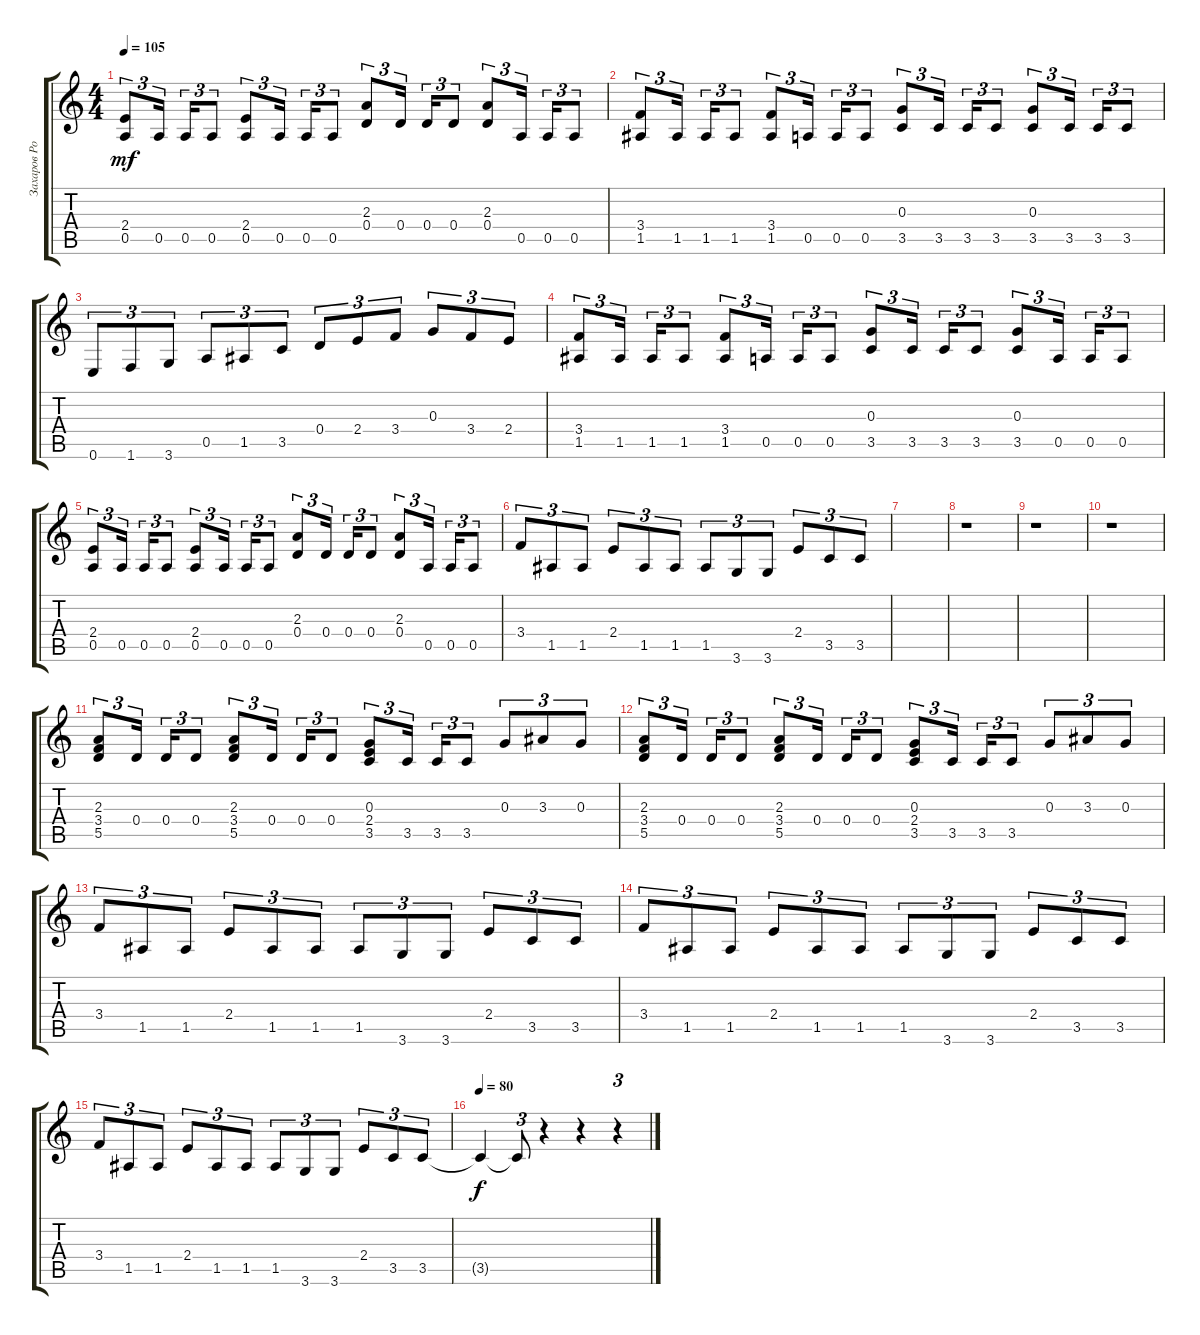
\track ("Захаров Роман" "Захаров Ро") {instrument distortionguitar}
\staff {score tabs}
\tuning (E4 B3 G3 D3 A2 E2) {hide}
\ts (4 4)
\tempo 105
\clef g2
\ks c
(2.4 0.5).8{tu (3 2) dy mf} 0.5.16{tu (3 2)} 0.5.16{tu (3 2)} 0.5.8{tu (3 2)} (2.4 0.5).8{tu (3 2)} 0.5.16{tu (3 2)} 0.5.16{tu (3 2)} 0.5.8{tu (3 2)} (2.3 0.4).8{tu (3 2)} 0.4.16{tu (3 2)} 0.4.16{tu (3 2)} 0.4.8{tu (3 2)} (2.3 0.4).8{tu (3 2)} 0.5.16{tu (3 2)} 0.5.16{tu (3 2)} 0.5.8{tu (3 2)} |
(3.4 1.5).8{tu (3 2)} 1.5.16{tu (3 2)} 1.5.16{tu (3 2)} 1.5.8{tu (3 2)} (3.4 1.5).8{tu (3 2)} 0.5.16{tu (3 2)} 0.5.16{tu (3 2)} 0.5.8{tu (3 2)} (0.3 3.5).8{tu (3 2)} 3.5.16{tu (3 2)} 3.5.16{tu (3 2)} 3.5.8{tu (3 2)} (0.3 3.5).8{tu (3 2)} 3.5.16{tu (3 2)} 3.5.16{tu (3 2)} 3.5.8{tu (3 2)} |
0.6.8{tu (3 2)} 1.6.8{tu (3 2)} 3.6.8{tu (3 2)} 0.5.8{tu (3 2)} 1.5.8{tu (3 2)} 3.5.8{tu (3 2)} 0.4.8{tu (3 2)} 2.4.8{tu (3 2)} 3.4.8{tu (3 2)} 0.3.8{tu (3 2)} 3.4.8{tu (3 2)} 2.4.8{tu (3 2)} |
(3.4 1.5).8{tu (3 2)} 1.5.16{tu (3 2)} 1.5.16{tu (3 2)} 1.5.8{tu (3 2)} (3.4 1.5).8{tu (3 2)} 0.5.16{tu (3 2)} 0.5.16{tu (3 2)} 0.5.8{tu (3 2)} (0.3 3.5).8{tu (3 2)} 3.5.16{tu (3 2)} 3.5.16{tu (3 2)} 3.5.8{tu (3 2)} (0.3 3.5).8{tu (3 2)} 0.5.16{tu (3 2)} 0.5.16{tu (3 2)} 0.5.8{tu (3 2)} |
(2.4 0.5).8{tu (3 2)} 0.5.16{tu (3 2)} 0.5.16{tu (3 2)} 0.5.8{tu (3 2)} (2.4 0.5).8{tu (3 2)} 0.5.16{tu (3 2)} 0.5.16{tu (3 2)} 0.5.8{tu (3 2)} (2.3 0.4).8{tu (3 2)} 0.4.16{tu (3 2)} 0.4.16{tu (3 2)} 0.4.8{tu (3 2)} (2.3 0.4).8{tu (3 2)} 0.5.16{tu (3 2)} 0.5.16{tu (3 2)} 0.5.8{tu (3 2)} |
3.4.8{tu (3 2)} 1.5.8{tu (3 2)} 1.5.8{tu (3 2)} 2.4.8{tu (3 2)} 1.5.8{tu (3 2)} 1.5.8{tu (3 2)} 1.5.8{tu (3 2)} 3.6.8{tu (3 2)} 3.6.8{tu (3 2)} 2.4.8{tu (3 2)} 3.5.8{tu (3 2)} 3.5.8{tu (3 2)} |
|
r.1 |
r.1 |
r.1 |
(2.3 3.4 5.5).8{tu (3 2)} 0.4.16{tu (3 2)} 0.4.16{tu (3 2)} 0.4.8{tu (3 2)} (2.3 3.4 5.5).8{tu (3 2)} 0.4.16{tu (3 2)} 0.4.16{tu (3 2)} 0.4.8{tu (3 2)} (0.3 2.4 3.5).8{tu (3 2)} 3.5.16{tu (3 2)} 3.5.16{tu (3 2)} 3.5.8{tu (3 2)} 0.3.8{tu (3 2)} 3.3.8{tu (3 2)} 0.3.8{tu (3 2)} |
(2.3 3.4 5.5).8{tu (3 2)} 0.4.16{tu (3 2)} 0.4.16{tu (3 2)} 0.4.8{tu (3 2)} (2.3 3.4 5.5).8{tu (3 2)} 0.4.16{tu (3 2)} 0.4.16{tu (3 2)} 0.4.8{tu (3 2)} (0.3 2.4 3.5).8{tu (3 2)} 3.5.16{tu (3 2)} 3.5.16{tu (3 2)} 3.5.8{tu (3 2)} 0.3.8{tu (3 2)} 3.3.8{tu (3 2)} 0.3.8{tu (3 2)} |
3.4.8{tu (3 2)} 1.5.8{tu (3 2)} 1.5.8{tu (3 2)} 2.4.8{tu (3 2)} 1.5.8{tu (3 2)} 1.5.8{tu (3 2)} 1.5.8{tu (3 2)} 3.6.8{tu (3 2)} 3.6.8{tu (3 2)} 2.4.8{tu (3 2)} 3.5.8{tu (3 2)} 3.5.8{tu (3 2)} |
3.4.8{tu (3 2)} 1.5.8{tu (3 2)} 1.5.8{tu (3 2)} 2.4.8{tu (3 2)} 1.5.8{tu (3 2)} 1.5.8{tu (3 2)} 1.5.8{tu (3 2)} 3.6.8{tu (3 2)} 3.6.8{tu (3 2)} 2.4.8{tu (3 2)} 3.5.8{tu (3 2)} 3.5.8{tu (3 2)} |
3.4.8{tu (3 2)} 1.5.8{tu (3 2)} 1.5.8{tu (3 2)} 2.4.8{tu (3 2)} 1.5.8{tu (3 2)} 1.5.8{tu (3 2)} 1.5.8{tu (3 2)} 3.6.8{tu (3 2)} 3.6.8{tu (3 2)} 2.4.8{tu (3 2)} 3.5.8{tu (3 2)} 3.5.8{tu (3 2)} |
\tempo 80
3.5{t}.4{dy f} 3.5{t}.8{tu (3 2)} r.4 r.4 r.4{tu (3 2)}
